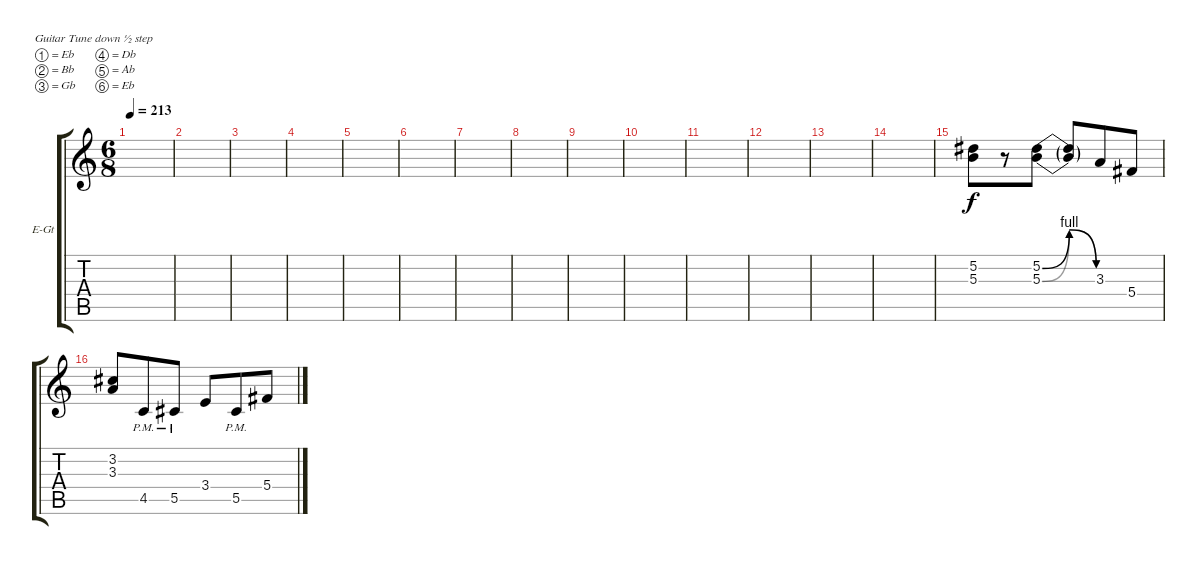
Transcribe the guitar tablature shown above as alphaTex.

\bracketExtendMode groupsimilarinstruments
\firstSystemTrackNameOrientation horizontal
\otherSystemsTrackNameOrientation horizontal
\track ("solo" "E-Gt") {instrument distortionguitar}
\staff {score tabs}
\tuning (Eb4 Bb3 Gb3 Db3 Ab2 Eb2)
\ts (6 8)
\tempo 213
\clef g2
\ks c
|
|
|
|
|
|
|
|
|
|
|
|
|
|
(5.3 5.2).8 r.8 (5.3{be (bendrelease 0 0 10.2 4 20.4 4 30 0)} 5.2{be (bendrelease 0 0 10.2 4 20.4 4 30 0)}).8 (5.3{t} 5.2{t}).8 3.3.8 5.4.8 |
(3.3 3.2).8 4.5{pm}.8 5.5{pm}.8 3.4.8 5.5{pm}.8 5.4.8
